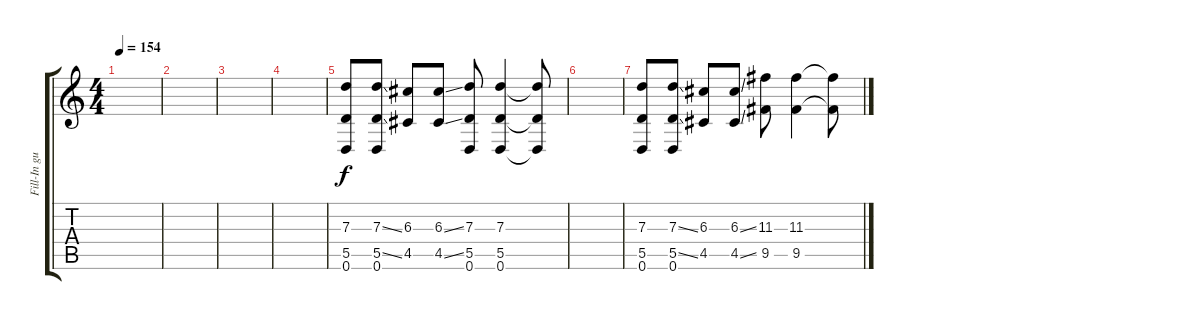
\track ("Fill-In guitar" "Fill-In gu") {instrument acousticguitarsteel}
\staff {score tabs}
\tuning (E4 B3 G3 D3 A2 D2) {hide}
\ts (4 4)
\tempo 154
\clef g2
\ks c
|
|
|
|
(7.3 5.5 0.6).8 (7.3{ss} 5.5{ss} 0.6).8 (6.3 4.5).8 (6.3{ss} 4.5{ss}).8 (7.3 5.5 0.6).8 (7.3 5.5 0.6).4 (7.3{t} 5.5{t} 0.6{t}).8 |
|
(7.3 5.5 0.6).8 (7.3{ss} 5.5{ss} 0.6).8 (6.3 4.5).8 (6.3{ss} 4.5{ss}).8 (11.3 9.5).8 (11.3 9.5).4 (11.3{t} 9.5{t}).8
